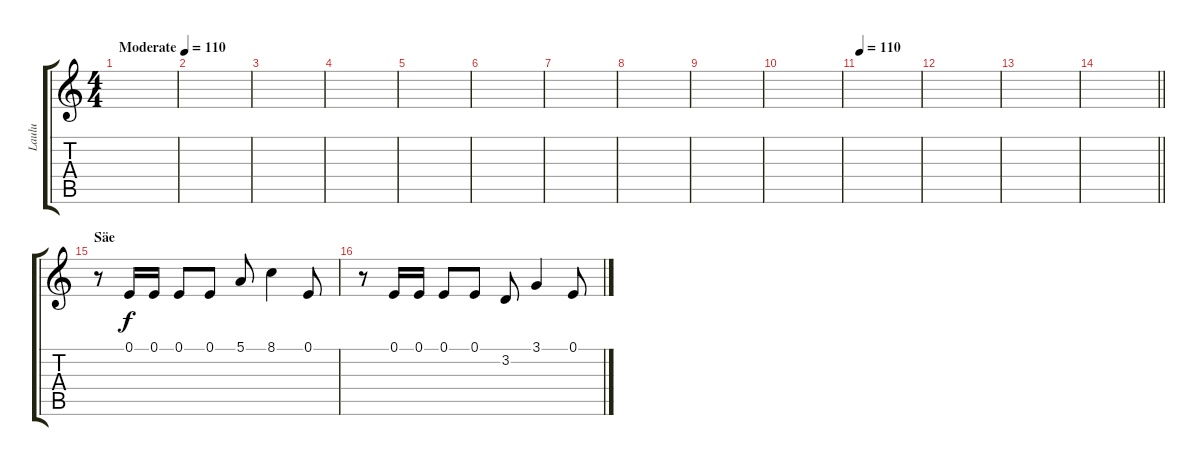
\track ("Laulu" "Laulu") {instrument lead6voice}
\staff {score tabs}
\tuning (E4 B3 G3 D3 A2 E2) {hide}
\ts (4 4)
\tempo (110 "Moderate")
\tempo 90
\tempo (110 "Moderate")
\clef g2
\ks c
|
|
|
|
|
|
|
|
|
|
\tempo 110
|
|
|
\barLineRight lightlight
|
\section ("" "Säe")
r.8 0.1.16 0.1.16 0.1.8 0.1.8 5.1.8 8.1.4 0.1.8 |
r.8 0.1.16 0.1.16 0.1.8 0.1.8 3.2.8 3.1.4 0.1.8
